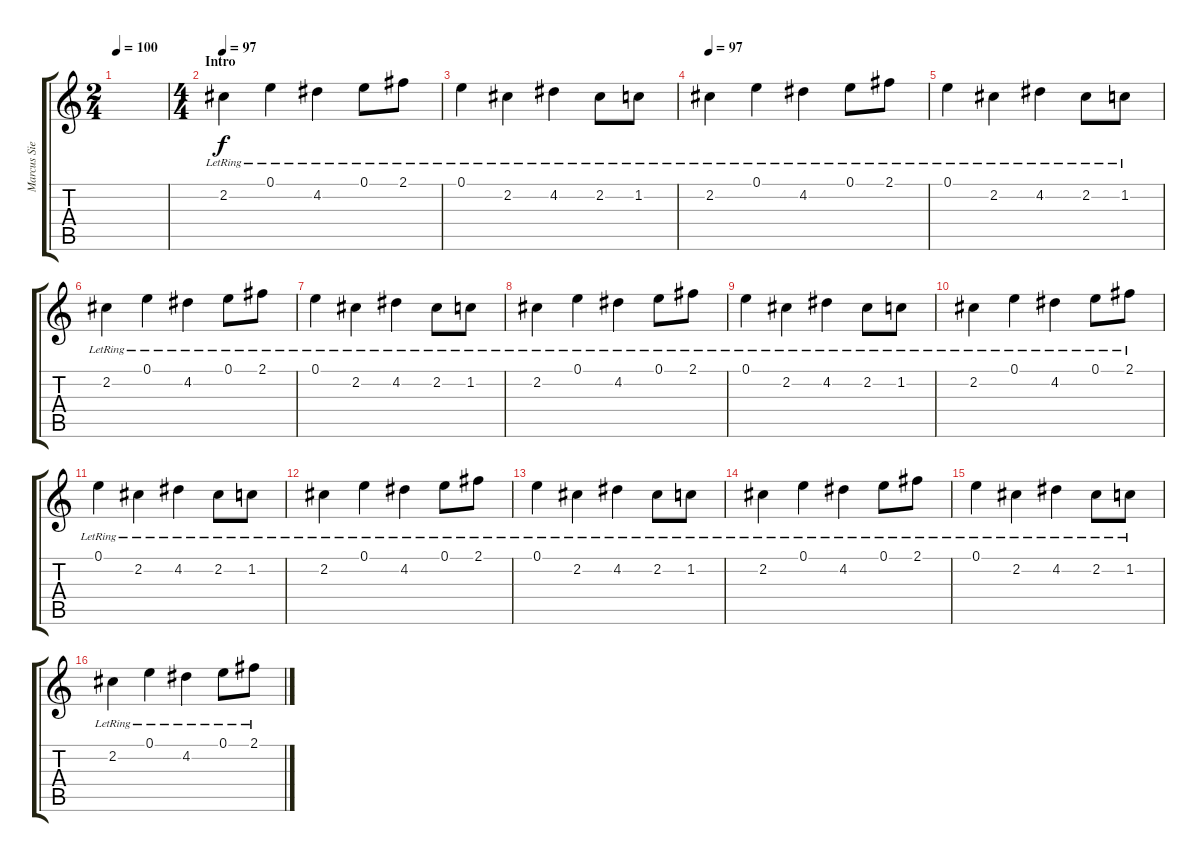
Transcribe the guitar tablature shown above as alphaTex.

\track ("Marcus Siepen" "Marcus Sie") {instrument acousticguitarsteel}
\staff {score tabs}
\tuning (E4 B3 G3 D3 A2 E2) {hide}
\ts (2 4)
\tempo 100
\clef g2
\ks c
|
\ts (4 4)
\section ("" "Intro")
\tempo 97
2.2{lr}.4 0.1{lr}.4 4.2{lr}.4 0.1{lr}.8 2.1{lr}.8 |
0.1{lr}.4 2.2{lr}.4 4.2{lr}.4 2.2{lr}.8 1.2{lr}.8 |
\tempo 97
2.2{lr}.4 0.1{lr}.4 4.2{lr}.4 0.1{lr}.8 2.1{lr}.8 |
0.1{lr}.4 2.2{lr}.4 4.2{lr}.4 2.2{lr}.8 1.2{lr}.8 |
2.2{lr}.4 0.1{lr}.4 4.2{lr}.4 0.1{lr}.8 2.1{lr}.8 |
0.1{lr}.4 2.2{lr}.4 4.2{lr}.4 2.2{lr}.8 1.2{lr}.8 |
2.2{lr}.4 0.1{lr}.4 4.2{lr}.4 0.1{lr}.8 2.1{lr}.8 |
0.1{lr}.4 2.2{lr}.4 4.2{lr}.4 2.2{lr}.8 1.2{lr}.8 |
2.2{lr}.4 0.1{lr}.4 4.2{lr}.4 0.1{lr}.8 2.1{lr}.8 |
0.1{lr}.4 2.2{lr}.4 4.2{lr}.4 2.2{lr}.8 1.2{lr}.8 |
2.2{lr}.4 0.1{lr}.4 4.2{lr}.4 0.1{lr}.8 2.1{lr}.8 |
0.1{lr}.4 2.2{lr}.4 4.2{lr}.4 2.2{lr}.8 1.2{lr}.8 |
2.2{lr}.4 0.1{lr}.4 4.2{lr}.4 0.1{lr}.8 2.1{lr}.8 |
0.1{lr}.4 2.2{lr}.4 4.2{lr}.4 2.2{lr}.8 1.2{lr}.8 |
2.2{lr}.4 0.1{lr}.4 4.2{lr}.4 0.1{lr}.8 2.1{lr}.8
